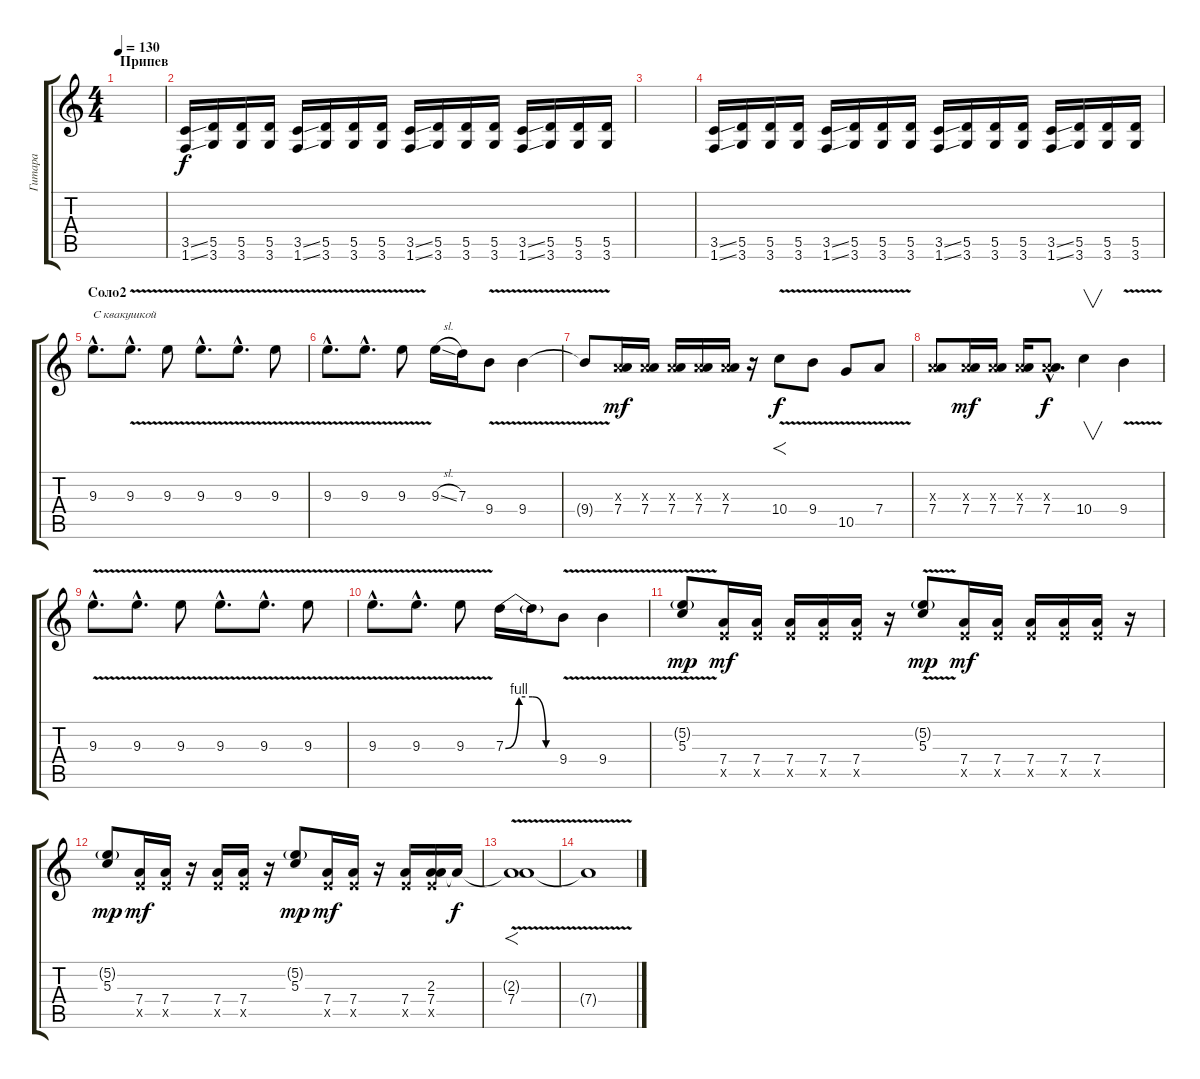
\track ("Гитара" "Гитара") {instrument electricguitarclean}
\staff {score tabs}
\tuning (E4 B3 G3 D3 A2 E2) {hide}
\ts (4 4)
\section ("" "Припев")
\tempo 130
\clef g2
\ks c
|
(3.5{ss} 1.6{ss}).16 (5.5 3.6).16 (5.5 3.6).16 (5.5 3.6).16 (3.5{ss} 1.6{ss}).16 (5.5 3.6).16 (5.5 3.6).16 (5.5 3.6).16 (3.5{ss} 1.6{ss}).16 (5.5 3.6).16 (5.5 3.6).16 (5.5 3.6).16 (3.5{ss} 1.6{ss}).16 (5.5 3.6).16 (5.5 3.6).16 (5.5 3.6).16 |
|
(3.5{ss} 1.6{ss}).16 (5.5 3.6).16 (5.5 3.6).16 (5.5 3.6).16 (3.5{ss} 1.6{ss}).16 (5.5 3.6).16 (5.5 3.6).16 (5.5 3.6).16 (3.5{ss} 1.6{ss}).16 (5.5 3.6).16 (5.5 3.6).16 (5.5 3.6).16 (3.5{ss} 1.6{ss}).16 (5.5 3.6).16 (5.5 3.6).16 (5.5 3.6).16 |
\section ("" "Соло2")
9.3{hac}.8{d txt "С квакушкой" volume 16} 9.3{v hac}.8{d} 9.3{v}.8 9.3{v hac}.8{d} 9.3{v hac}.8{d} 9.3{v}.8 |
9.3{v hac}.8{d} 9.3{v hac}.8{d} 9.3{v}.8 9.3{sl}.16 7.3.16 9.4{v}.8 9.4{v}.4 |
9.4{t}.8 (2.3{x} 7.4).16{dy mf} (2.3{x} 7.4).16 (2.3{x} 7.4).16 (2.3{x} 7.4).16 (2.3{x} 7.4).16 r.16 10.4{v}.8{f dy f} 9.4{v}.8 10.5{v}.8 7.4{v}.8 |
(2.3{x} 7.4).8 (2.3{x} 7.4).16{dy mf} (2.3{x} 7.4).16 (2.3{x} 7.4).16 (2.3{hac x} 7.4{hac}).8{d dy f} 10.4.4{v} 9.4{v}.4 |
9.3{v hac}.8{d volume 16} 9.3{v hac}.8{d} 9.3{v}.8 9.3{v hac}.8{d} 9.3{v hac}.8{d} 9.3{v}.8 |
9.3{v hac}.8{d} 9.3{v hac}.8{d} 9.3{v}.8 7.3{be (custom 0 0 15 4 30 4 45 0 60 0)}.16 7.3{t}.16 9.4{v}.8 9.4{v}.4 |
(5.2{g} 5.3{v}).8{dy mp} (7.4 7.5{x}).16{dy mf} (7.4 7.5{x}).16 (7.4 7.5{x}).16 (7.4 7.5{x}).16 (7.4 7.5{x}).16 r.16 (5.2{g} 5.3{v}).8{dy mp} (7.4 7.5{x}).16{dy mf} (7.4 7.5{x}).16 (7.4 7.5{x}).16 (7.4 7.5{x}).16 (7.4 7.5{x}).16 r.16 |
(5.2{g} 5.3).8{dy mp} (7.4 7.5{x}).16{dy mf} (7.4 7.5{x}).16 r.16 (7.4 7.5{x}).16 (7.4 7.5{x}).16 r.16 (5.2{g} 5.3).8{dy mp} (7.4 7.5{x}).16{dy mf} (7.4 7.5{x}).16 r.16 (7.4 7.5{x}).16 (2.3 7.4 7.5{x}).16 2.3{t}.16{dy f} |
(2.3{t} 7.4{v}).1{f volume 16} |
7.4{t}.1
